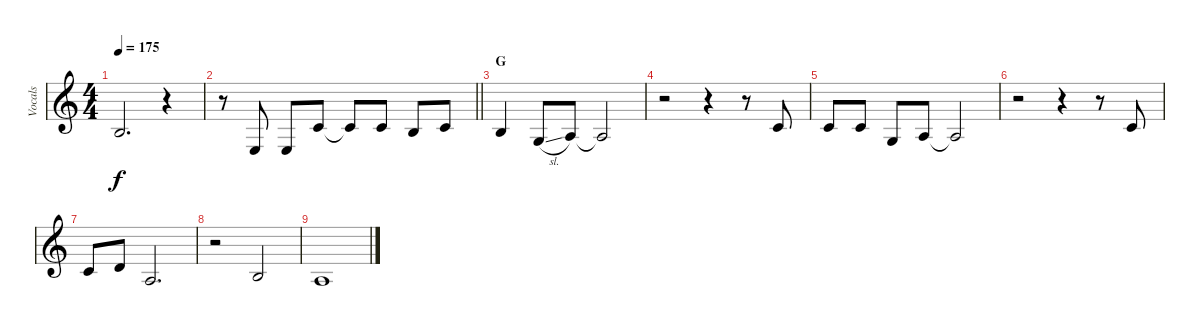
\track ("Vocals" "Vocals") {mute instrument violin}
\staff {score}
\tuning (E4 B3 G3 D3 A2 E2) {hide}
\ts (4 4)
\tempo 175
\clef g2
\ks c
0.2.2{d dy f} r.4 |
\barLineRight lightlight
r.8 2.4.8 2.4.8 1.2.8 1.2{t}.8 1.2.8 0.2.8 1.2.8 |
\section ("" "G")
0.2.4 0.3{sl}.8 2.3.8 2.3{t}.2 |
r.2 r.4 r.8 1.2.8 |
1.2.8 1.2.8 0.3.8 2.3.8 2.3{t}.2 |
r.2 r.4 r.8 1.2.8 |
1.2.8 3.2.8 2.3.2{d} |
r.2 0.2.2 |
2.3.1
